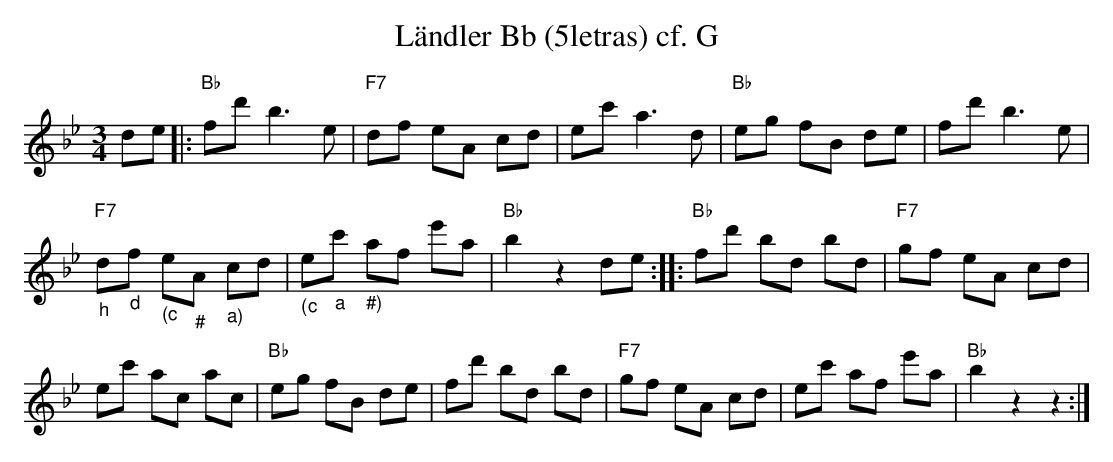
X:1
T:L\"andler Bb (5letras) cf. G
M:3/4
L:1/8
K:Bbmaj%%MIDI gchordon
de |: "Bb"fd'b3e | "F7"df eA cd | ec'a3d | "Bb"eg fB de | fd'b3e |
"F7""_h"d"_d"f "_(c"e"_#"A "_a)"cd | "_(c"e"_a"c' "_#)"af e'a | "Bb"b2z2de :: "Bb"fd' bd bd | "F7"gf eA cd |
ec' ac ac | "Bb"eg fB de | fd' bd bd | "F7"gf eA cd | ec' af e'a | "Bb"b2z2z2 :|
